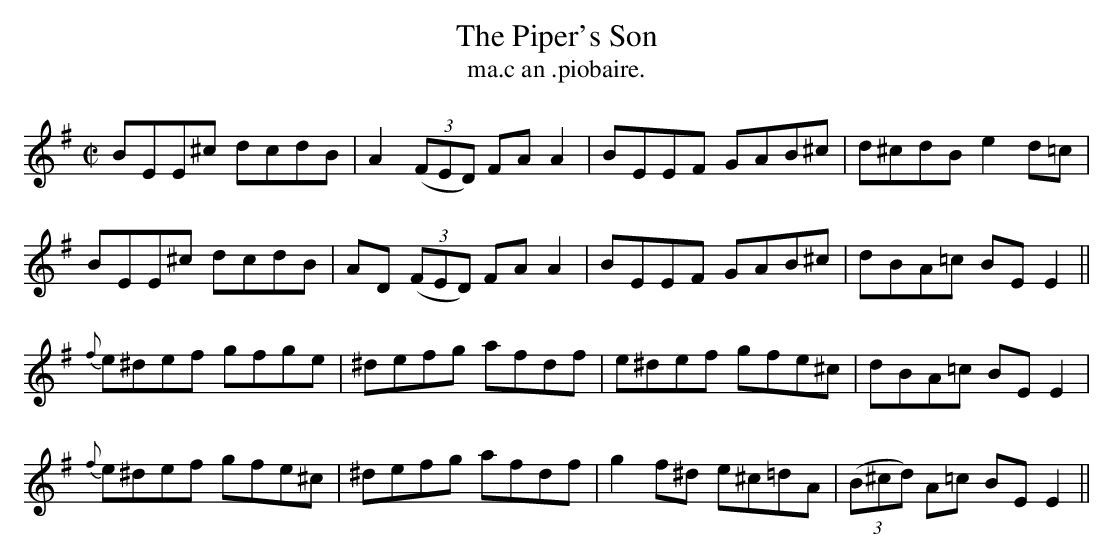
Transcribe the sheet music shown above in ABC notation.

X:1
T: Piper's Son, The
T: ma.c an .piobaire.
M: C|
L: 1/8
K: Em
BEE^c dcdB|A2 ((3FED) FA A2|BEEF GAB^c|d^cdB e2 d=c|
BEE^c dcdB|AD ((3FED) FA A2|BEEF GAB^c|dBA=c BE E2||
{f}e^def gfge|^defg afdf|e^def gfe^c|dBA=c BE E2|
{f}e^def gfe^c|^defg afdf|g2 f^d e^c=dA|((3B^cd) A=c BE E2||
